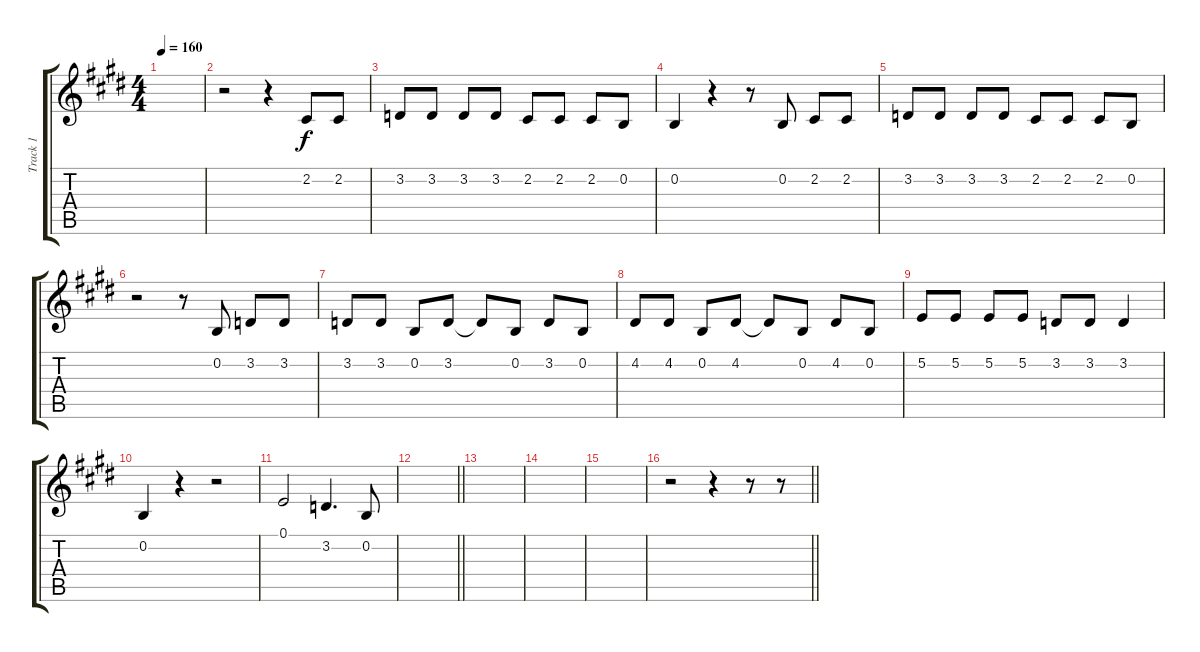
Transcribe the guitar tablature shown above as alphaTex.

\track ("Track 1" "Track 1") {instrument tenorsax}
\staff {score tabs}
\tuning (E4 B3 G3 D3 A2 E2) {hide}
\ts (4 4)
\tempo 160
\clef g2
\ks e
|
r.2 r.4 2.2.8 2.2.8 |
3.2.8 3.2.8 3.2.8 3.2.8 2.2.8 2.2.8 2.2.8 0.2.8 |
0.2.4 r.4 r.8 0.2.8 2.2.8 2.2.8 |
3.2.8 3.2.8 3.2.8 3.2.8 2.2.8 2.2.8 2.2.8 0.2.8 |
r.2 r.8 0.2.8 3.2.8 3.2.8 |
3.2.8 3.2.8 0.2.8 3.2.8 3.2{t}.8 0.2.8 3.2.8 0.2.8 |
4.2.8 4.2.8 0.2.8 4.2.8 4.2{t}.8 0.2.8 4.2.8 0.2.8 |
5.2.8 5.2.8 5.2.8 5.2.8 3.2.8 3.2.8 3.2.4 |
0.2.4 r.4 r.2 |
0.1.2 3.2.4{d} 0.2.8 |
\barLineRight lightlight
|
|
|
|
\barLineRight lightlight
r.2 r.4 r.8 r.8
